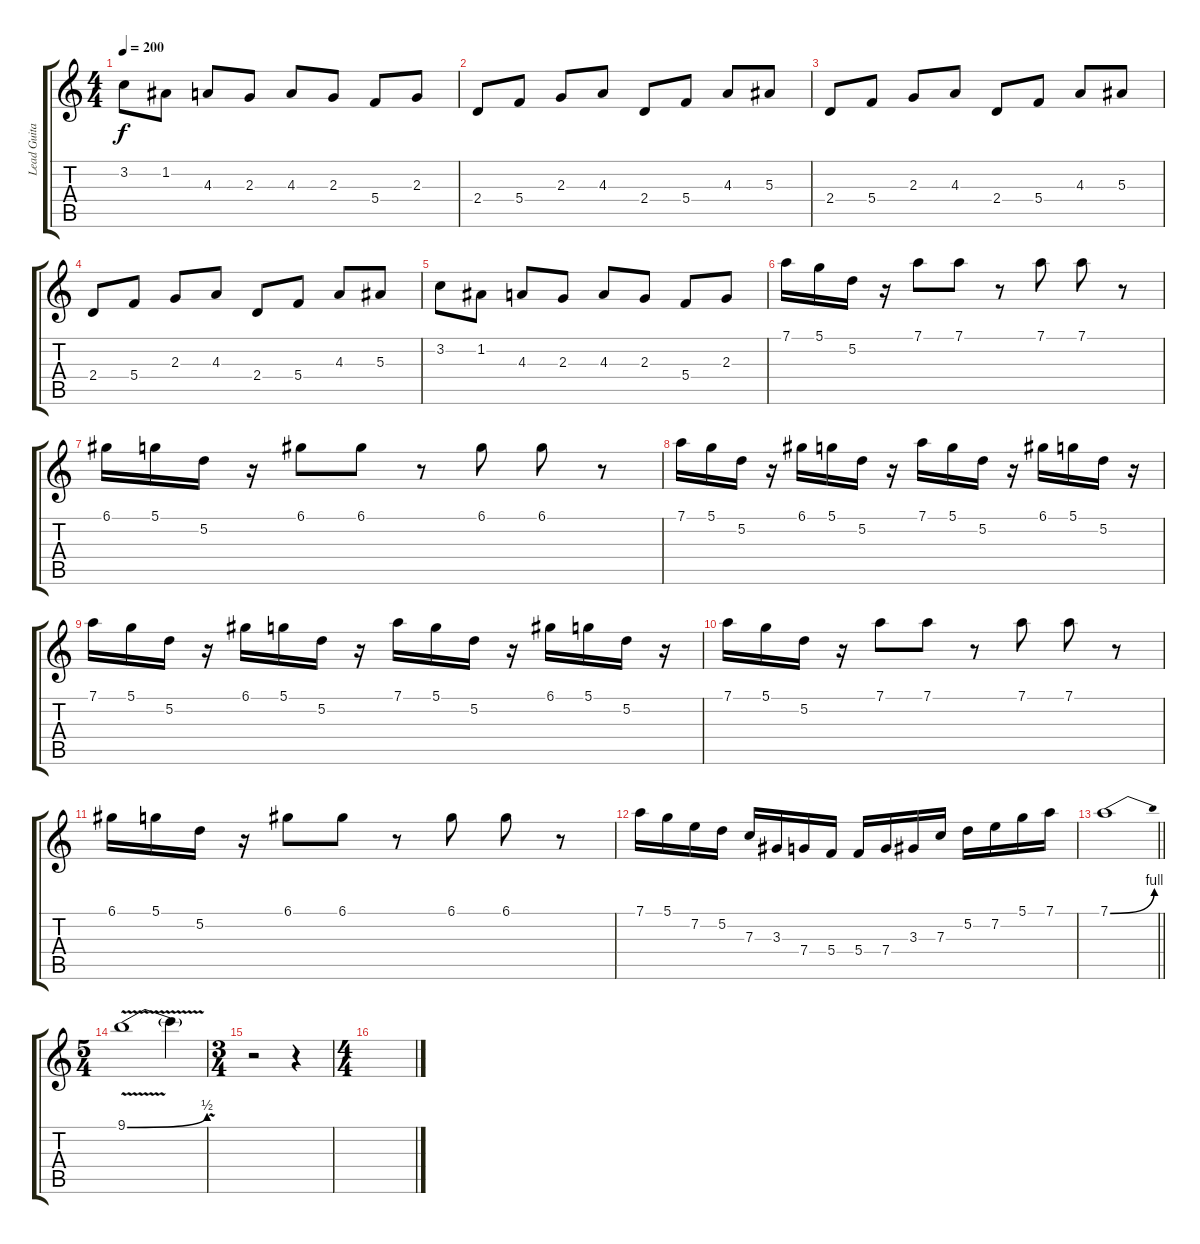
\track ("Lead Guitar " "Lead Guita") {instrument overdrivenguitar}
\staff {score tabs}
\tuning (D4 A3 F3 C3 G2 D2) {hide}
\ts (4 4)
\tempo 200
\clef g2
\ks c
3.2.8{dy f} 1.2.8 4.3.8 2.3.8 4.3.8 2.3.8 5.4.8 2.3.8 |
2.4.8 5.4.8 2.3.8 4.3.8 2.4.8 5.4.8 4.3.8 5.3.8 |
2.4.8 5.4.8 2.3.8 4.3.8 2.4.8 5.4.8 4.3.8 5.3.8 |
2.4.8 5.4.8 2.3.8 4.3.8 2.4.8 5.4.8 4.3.8 5.3.8 |
3.2.8 1.2.8 4.3.8 2.3.8 4.3.8 2.3.8 5.4.8 2.3.8 |
7.1.16 5.1.16 5.2.16 r.16 7.1.8 7.1.8 r.8 7.1.8 7.1.8 r.8 |
6.1.16 5.1.16 5.2.16 r.16 6.1.8 6.1.8 r.8 6.1.8 6.1.8 r.8 |
7.1.16 5.1.16 5.2.16 r.16 6.1.16 5.1.16 5.2.16 r.16 7.1.16 5.1.16 5.2.16 r.16 6.1.16 5.1.16 5.2.16 r.16 |
7.1.16 5.1.16 5.2.16 r.16 6.1.16 5.1.16 5.2.16 r.16 7.1.16 5.1.16 5.2.16 r.16 6.1.16 5.1.16 5.2.16 r.16 |
7.1.16 5.1.16 5.2.16 r.16 7.1.8 7.1.8 r.8 7.1.8 7.1.8 r.8 |
6.1.16 5.1.16 5.2.16 r.16 6.1.8 6.1.8 r.8 6.1.8 6.1.8 r.8 |
7.1.16 5.1.16 7.2.16 5.2.16 7.3.16 3.3.16 7.4.16 5.4.16 5.4.16 7.4.16 3.3.16 7.3.16 5.2.16 7.2.16 5.1.16 7.1.16 |
\barLineRight lightlight
7.1{be (bend 0 0 60 4)}.1 |
\ts (5 4)
9.1{be (bend 0 0 60 2) v}.1 9.1{v t}.4 |
\ts (3 4)
r.2 r.4 |
\ts (4 4)
